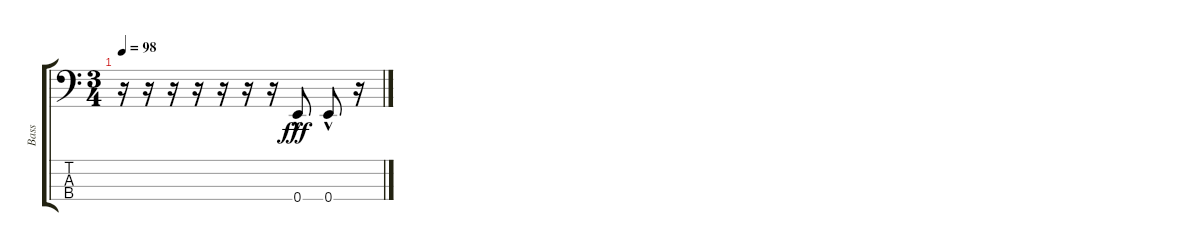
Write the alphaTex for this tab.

\track ("Bass" "Bass") {instrument electricbasspick}
\staff {score tabs}
\tuning (G2 D2 A1 E1) {hide}
\ts (3 4)
\tempo 98
\clef f4
\ks c
r.16{dy f} r.16 r.16 r.16 r.16 r.16 r.16 0.4{hac}.8{dy fff} 0.4{hac}.8 r.16
